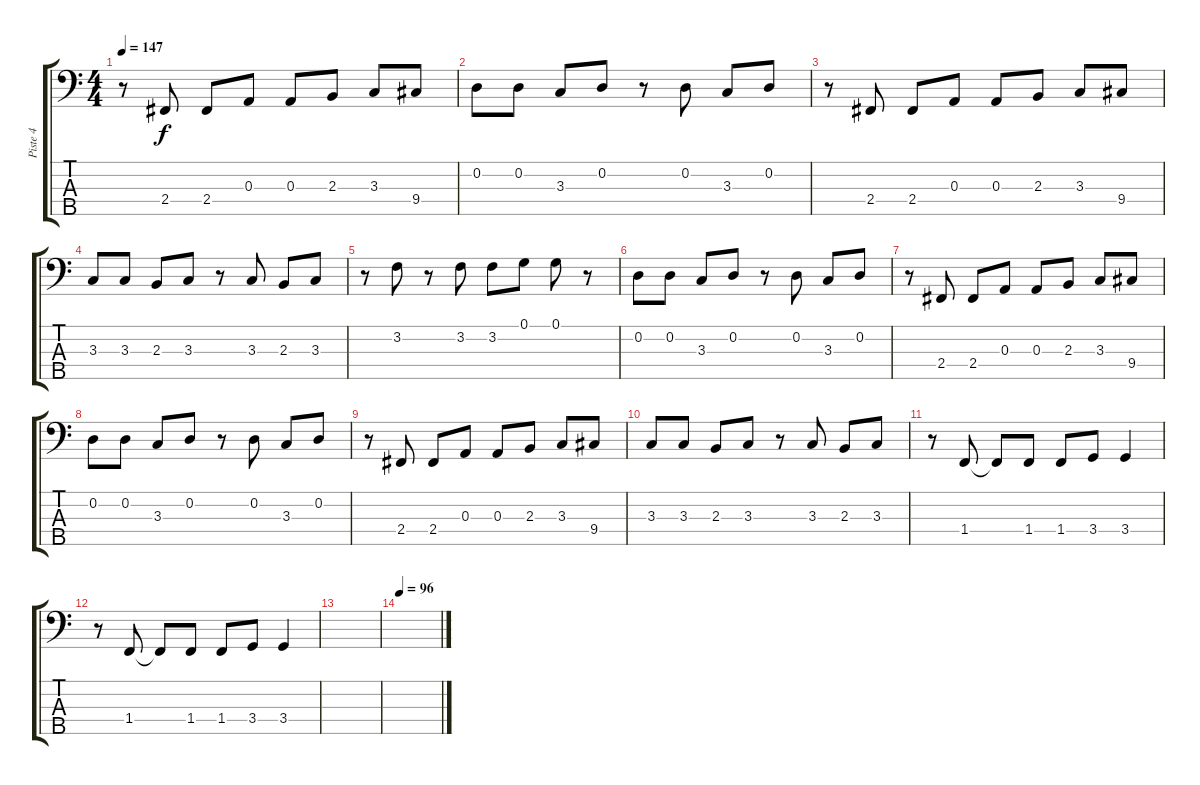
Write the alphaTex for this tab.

\track ("Piste 4" "Piste 4") {instrument electricbassfinger}
\staff {score tabs}
\tuning (G2 D2 A1 E1 B0) {hide}
\ts (4 4)
\tempo 147
\clef f4
\ks c
r.8{dy f} 2.4.8 2.4.8 0.3.8 0.3.8 2.3.8 3.3.8 9.4.8 |
0.2.8 0.2.8 3.3.8 0.2.8 r.8 0.2.8 3.3.8 0.2.8 |
r.8 2.4.8 2.4.8 0.3.8 0.3.8 2.3.8 3.3.8 9.4.8 |
3.3.8 3.3.8 2.3.8 3.3.8 r.8 3.3.8 2.3.8 3.3.8 |
r.8 3.2.8 r.8 3.2.8 3.2.8 0.1.8 0.1.8 r.8 |
0.2.8 0.2.8 3.3.8 0.2.8 r.8 0.2.8 3.3.8 0.2.8 |
r.8 2.4.8 2.4.8 0.3.8 0.3.8 2.3.8 3.3.8 9.4.8 |
0.2.8 0.2.8 3.3.8 0.2.8 r.8 0.2.8 3.3.8 0.2.8 |
r.8 2.4.8 2.4.8 0.3.8 0.3.8 2.3.8 3.3.8 9.4.8 |
3.3.8 3.3.8 2.3.8 3.3.8 r.8 3.3.8 2.3.8 3.3.8 |
r.8 1.4.8 1.4{t}.8 1.4.8 1.4.8 3.4.8 3.4.4 |
r.8 1.4.8 1.4{t}.8 1.4.8 1.4.8 3.4.8 3.4.4 |
|
\tempo 96
